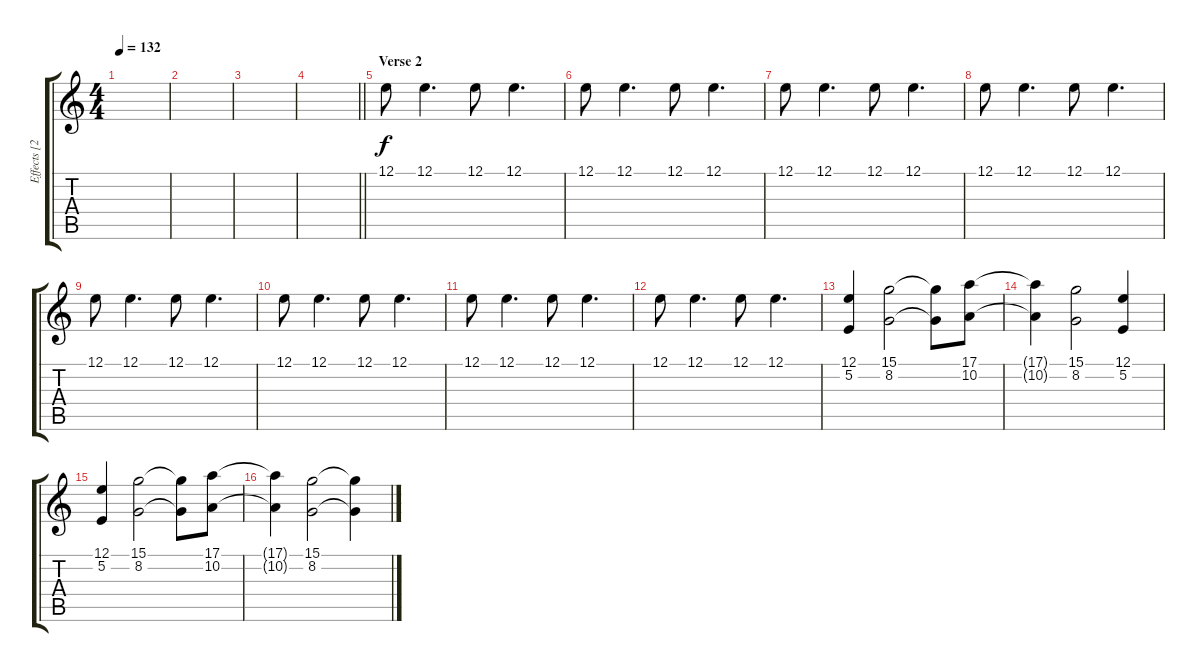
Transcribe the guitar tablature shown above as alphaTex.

\track ("Effects [2]" "Effects [2") {instrument lead1square}
\staff {score tabs}
\tuning (E4 B3 G3 D3 A2 E2) {hide}
\ts (4 4)
\tempo 132
\clef g2
\ks c
|
|
|
\barLineRight lightlight
|
\section ("" "Verse 2")
12.1.8 12.1.4{d} 12.1.8 12.1.4{d} |
12.1.8 12.1.4{d} 12.1.8 12.1.4{d} |
12.1.8 12.1.4{d} 12.1.8 12.1.4{d} |
12.1.8 12.1.4{d} 12.1.8 12.1.4{d} |
12.1.8 12.1.4{d} 12.1.8 12.1.4{d} |
12.1.8 12.1.4{d} 12.1.8 12.1.4{d} |
12.1.8 12.1.4{d} 12.1.8 12.1.4{d} |
12.1.8 12.1.4{d} 12.1.8 12.1.4{d} |
(12.1 5.2).4 (15.1 8.2).2 (15.1{t} 8.2{t}).8 (17.1 10.2).8 |
(17.1{t} 10.2{t}).4 (15.1 8.2).2 (12.1 5.2).4 |
(12.1 5.2).4 (15.1 8.2).2 (15.1{t} 8.2{t}).8 (17.1 10.2).8 |
(17.1{t} 10.2{t}).4 (15.1 8.2).2 (15.1{t} 8.2{t}).4
